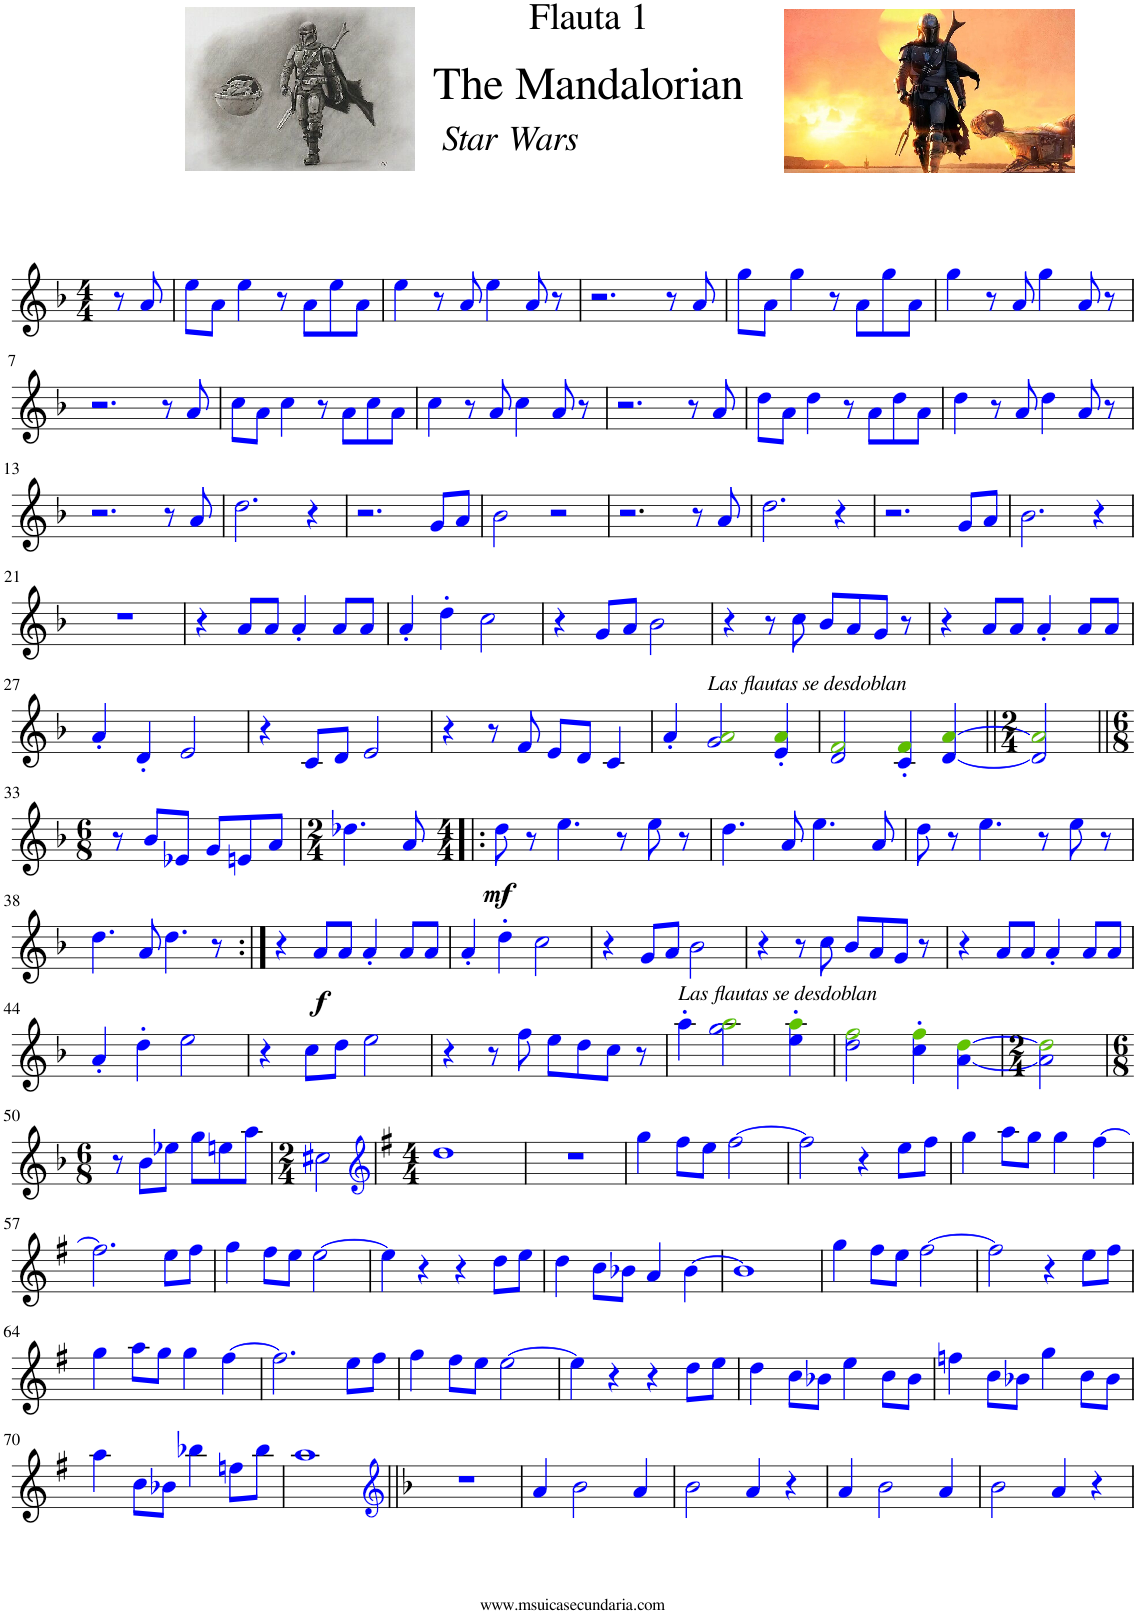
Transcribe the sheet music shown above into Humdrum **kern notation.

**kern	**dynam
*part1	*part1
*staff1	*staff1
*I"Flauta dulce	*
*I'Fl.1	*
*clefG2	*
*k[b-]	*
*M4/4	*
=1	=1
8r	.
8ai/	.
=2	=2
8eei\L	.
8ai\J	.
4eei\	.
8r	.
8ai\L	.
8eei\	.
8ai\J	.
=3	=3
4eei\	.
8r	.
8ai/	.
4eei\	.
8ai/	.
8r	.
=4	=4
2.r	.
8r	.
8ai/	.
=5	=5
8ggi\L	.
8ai\J	.
4ggi\	.
8r	.
8ai\L	.
8ggi\	.
8ai\J	.
=6	=6
4ggi\	.
8r	.
8ai/	.
4ggi\	.
8ai/	.
8r	.
!!LO:LB:g=z
=7	=7
2.r	.
8r	.
8ai/	.
=8	=8
8cci\L	.
8ai\J	.
4cci\	.
8r	.
8ai\L	.
8cci\	.
8ai\J	.
=9	=9
4cci\	.
8r	.
8ai/	.
4cci\	.
8ai/	.
8r	.
=10	=10
2.r	.
8r	.
8ai/	.
=11	=11
8ddi\L	.
8ai\J	.
4ddi\	.
8r	.
8ai\L	.
8ddi\	.
8ai\J	.
=12	=12
4ddi\	.
8r	.
8ai/	.
4ddi\	.
8ai/	.
8r	.
!!LO:LB:g=z
=13	=13
2.r	.
8r	.
8ai/	.
=14	=14
2.ddi\	.
4r	.
=15	=15
2.r	.
8gi/L	.
8ai/J	.
=16	=16
2b-i\	.
2r	.
=17	=17
2.r	.
8r	.
8ai/	.
=18	=18
2.ddi\	.
4r	.
=19	=19
2.r	.
8gi/L	.
8ai/J	.
=20	=20
2.b-i\	.
4r	.
!!LO:LB:g=z
=21	=21
1r	.
=22	=22
4r	.
8ai/L	.
8ai/J	.
4a'i/	.
8ai/L	.
8ai/J	.
=23	=23
4a'i/	.
4dd'i\	.
2cci\	.
=24	=24
4r	.
8gi/L	.
8ai/J	.
2b-i\	.
=25	=25
4r	.
8r	.
8cci\	.
8b-i/L	.
8ai/	.
8gi/J	.
8r	.
=26	=26
4r	.
8ai/L	.
8ai/J	.
4a'i/	.
8ai/L	.
8ai/J	.
!!LO:LB:g=z
=27	=27
4a'i/	.
4d'i/	.
2ei/	.
=28	=28
4r	.
8ci/L	.
8di/J	.
2ei/	.
=29	=29
4r	.
8r	.
8fi/	.
8ei/L	.
8di/J	.
4ci/	.
=30	=30
4a'i/	.
!LO:TX:a:i:t=Las flautas se desdoblan	!
2gi/ 2aj/	.
4ei/' 4aj/'	.
=31	=31
2di/ 2fj/	.
4ci/' 4fj/'	.
[4di/ [4aj/	.
=32||	=32||
*M2/4	*
2di/] 2aj/]	.
!!LO:LB:g=z
=33||	=33||
*M6/8	*
8r	.
8b-i/L	.
8e-Xi/J	.
8gi/L	.
8eni/	.
8ai/J	.
=34	=34
*M2/4	*
4.dd-Xi\	.
8ai/	.
=35!|:	=35!|:
*M4/4	*
!	!LO:DY:b
8ddi\	mf
8r	.
4.eei\	.
8r	.
8eei\	.
8r	.
=36	=36
4.ddi\	.
8ai/	.
4.eei\	.
8ai/	.
=37	=37
8ddi\	.
8r	.
4.eei\	.
8r	.
8eei\	.
8r	.
!!LO:LB:g=z
=38	=38
4.ddi\	.
8ai/	.
4.ddi\	.
8r	.
=39:|!	=39:|!
4r	.
!	!LO:DY:b
8ai/L	f
8ai/J	.
4a'i/	.
8ai/L	.
8ai/J	.
=40	=40
4a'i/	.
4dd'i\	.
2cci\	.
=41	=41
4r	.
8gi/L	.
8ai/J	.
2b-i\	.
=42	=42
4r	.
8r	.
8cci\	.
8b-i/L	.
8ai/	.
8gi/J	.
8r	.
=43	=43
4r	.
8ai/L	.
8ai/J	.
4a'i/	.
8ai/L	.
8ai/J	.
!!LO:LB:g=z
=44	=44
4a'i/	.
4dd'i\	.
2eei\	.
=45	=45
4r	.
8cci\L	.
8ddi\J	.
2eei\	.
=46	=46
4r	.
8r	.
8ffi\	.
8eei\L	.
8ddi\	.
8cci\J	.
8r	.
=47	=47
!LO:TX:a:i:t=Las flautas se desdoblan	!
4aa'i\	.
2ggi\ 2aaZ\	.
4eei\' 4aaZ\'	.
=48	=48
2ddi\ 2ffZ\	.
4cci\' 4ffZ\'	.
[4ai\ [4ddZ\	.
=49	=49
*M2/4	*
2ai\] 2ddZ\]	.
!!LO:LB:g=z
=50	=50
*M6/8	*
8r	.
8b-i\L	.
8ee-Xi\J	.
8ggi\L	.
8eeni\	.
8aai\J	.
=51	=51
*M2/4	*
2cc#Xi\	.
=52	=52
*clefG2	*
*k[f#]	*
*M4/4	*
1ddi	.
=53	=53
1r	.
=54	=54
4ggi\	.
8ff#i\L	.
8eei\J	.
[2ff#i\	.
=55	=55
2ff#i\]	.
4r	.
8eei\L	.
8ff#i\J	.
=56	=56
4ggi\	.
8aai\L	.
8ggi\J	.
4ggi\	.
[4ff#i\	.
!!LO:LB:g=z
=57	=57
2.ff#i\]	.
8eei\L	.
8ff#i\J	.
=58	=58
4ggi\	.
8ff#i\L	.
8eei\J	.
[2eei\	.
=59	=59
4eei\]	.
4r	.
4r	.
8ddi\L	.
8eei\J	.
=60	=60
4ddi\	.
8cci\L	.
8b-Xi\J	.
4ai/	.
[4b-i\	.
=61	=61
1b-i]	.
=62	=62
4ggi\	.
8ff#i\L	.
8eei\J	.
[2ff#i\	.
=63	=63
2ff#i\]	.
4r	.
8eei\L	.
8ff#i\J	.
!!LO:LB:g=z
=64	=64
4ggi\	.
8aai\L	.
8ggi\J	.
4ggi\	.
[4ff#i\	.
=65	=65
2.ff#i\]	.
8eei\L	.
8ff#i\J	.
=66	=66
4ggi\	.
8ff#i\L	.
8eei\J	.
[2eei\	.
=67	=67
4eei\]	.
4r	.
4r	.
8ddi\L	.
8eei\J	.
=68	=68
4ddi\	.
8cci\L	.
8b-Xi\J	.
4eei\	.
8cci\L	.
8b-i\J	.
=69	=69
4ffni\	.
8cci\L	.
8b-Xi\J	.
4ggi\	.
8cci\L	.
8b-i\J	.
!!LO:LB:g=z
=70	=70
4aai\	.
8cci\L	.
8b-Xi\J	.
4bb-Xi\	.
8ffni\L	.
8bb-i\J	.
=71	=71
1aai	.
=72||	=72||
*clefG2	*
*k[b-]	*
1r	.
=73	=73
4ai/	.
2b-i\	.
4ai/	.
=74	=74
2b-i\	.
4ai/	.
4r	.
=75	=75
4ai/	.
2b-i\	.
4ai/	.
=76	=76
2b-i\	.
4ai/	.
4r	.
=	=
*-	*-
